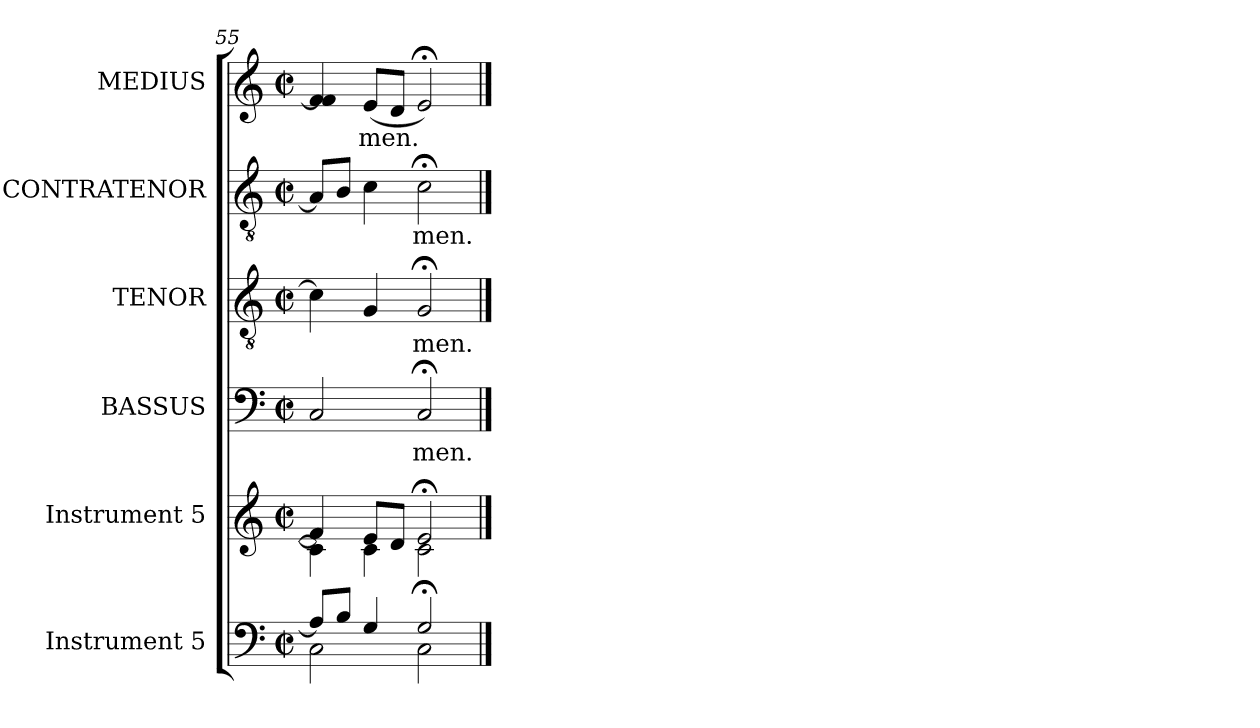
**kern	**kern	**kern	**text	**kern	**text	**kern	**text	**kern	**text
*part6	*part5	*part4	*part4	*part3	*part3	*part2	*part2	*part1	*part1
*staff6	*staff5	*staff4	*staff4	*staff3	*staff3	*staff2	*staff2	*staff1	*staff1
*I"Instrument 5	*I"Instrument 5	*I"BASSUS	*	*I"TENOR	*	*I"CONTRATENOR	*	*I"MEDIUS	*
*clefF4	*clefG2	*clefF4	*	*clefGv2	*	*clefGv2	*	*clefG2	*
*k[]	*k[]	*k[]	*	*k[]	*	*k[]	*	*k[]	*
*C:	*C:	*C:	*	*C:	*	*C:	*	*C:	*
*M2/2	*M2/2	*M2/2	*	*M2/2	*	*M2/2	*	*M2/2	*
*met(c|)	*met(c|)	*met(c|)	*	*met(c|)	*	*met(c|)	*	*met(c|)	*
=55	=55	=55	=55	=55	=55	=55	=55	=55	=55
*^	*^	*	*	*	*	*	*	*	*
!	!	!	!	!	!LO:LY:b	!	!LO:LY:b	!	!LO:LY:b:cj	!	!LO:LY:b
8A/L]	2C\	4f/]	4c\]	2C/	--	4c\]	--	8A/L]	--	4f/ 4f/]	--
!	!	!	!	!	!	!	!	!	!LO:LY:b:cj	!	!
8B/J	.	.	.	.	.	.	.	8B/J	--	.	.
!	!	!	!	!	!	!	!LO:LY:b	!	!LO:LY:b:cj	!	!LO:LY:b
4G/	.	8e/L	4c\	.	.	4G/	--	4c\	--	(<8e/L	-men.
!	!	!	!	!	!	!	!	!	!	!	!LO:LY:b
.	.	8d/J	.	.	.	.	.	.	.	8d/J	.
!	!	!	!	!	!LO:LY:b	!	!LO:LY:b	!	!LO:LY:b:cj	!	!LO:LY:b
2G;</	2C\	2e;</	2c\	2C;</	-men.	2G;</	-men.	2c;<\	-men.	2e;</)	.
*v	*v	*	*	*	*	*	*	*	*	*	*
*	*v	*v	*	*	*	*	*	*	*	*
==	==	==	==	==	==	==	==	==	==
*-	*-	*-	*-	*-	*-	*-	*-	*-	*-
